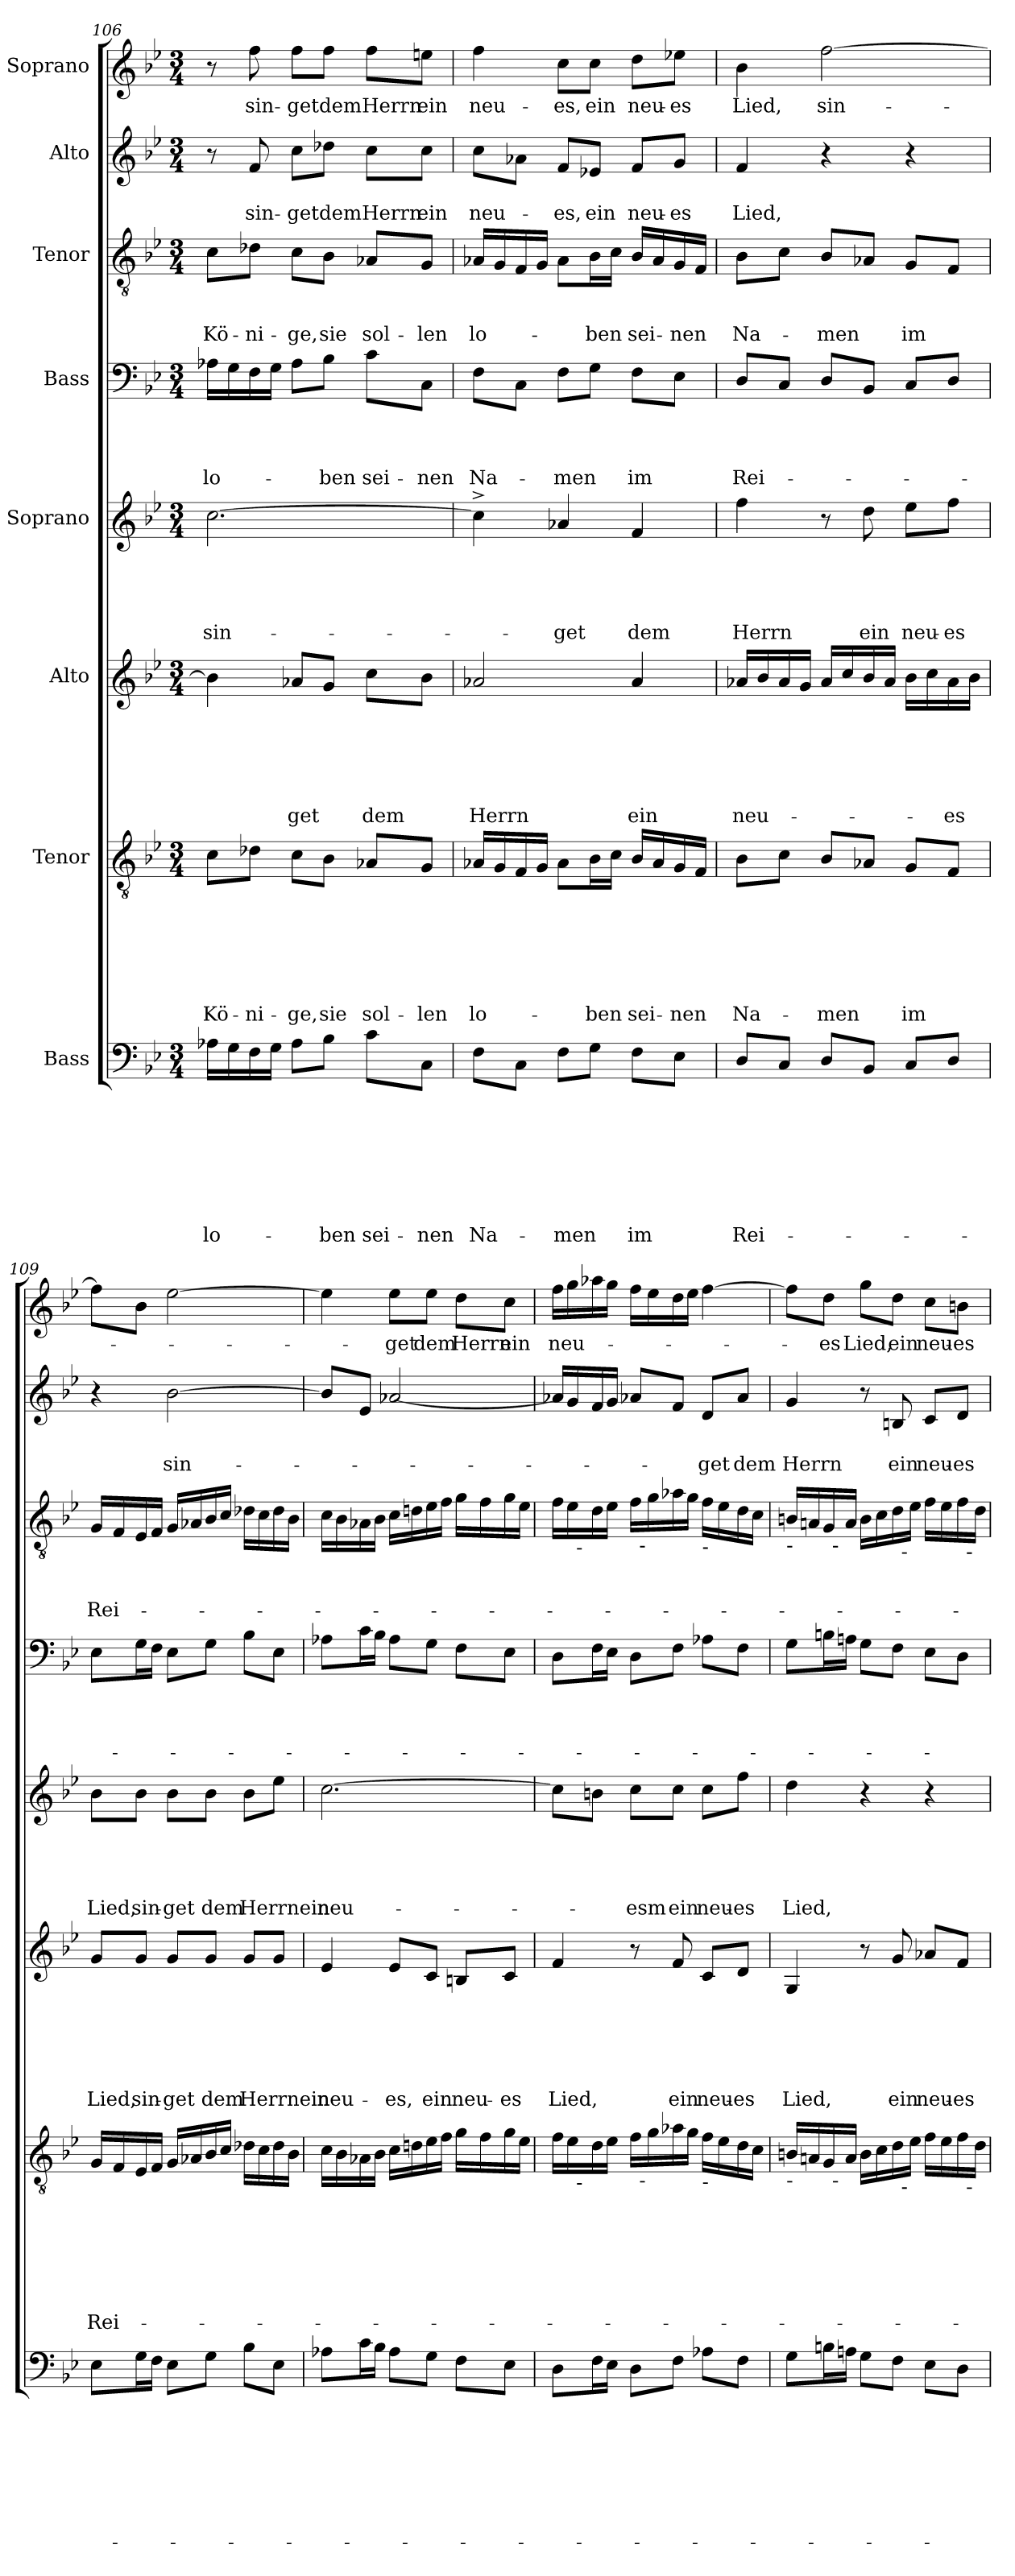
**kern	**text	**text	**text	**text	**text	**text	**text	**text	**kern	**text	**text	**text	**text	**text	**text	**text	**kern	**text	**text	**text	**text	**text	**text	**kern	**text	**text	**text	**text	**text	**kern	**text	**text	**text	**text	**kern	**text	**text	**text	**kern	**text	**text	**kern	**text
*part8	*part8	*part8	*part8	*part8	*part8	*part8	*part8	*part8	*part7	*part7	*part7	*part7	*part7	*part7	*part7	*part7	*part6	*part6	*part6	*part6	*part6	*part6	*part6	*part5	*part5	*part5	*part5	*part5	*part5	*part4	*part4	*part4	*part4	*part4	*part3	*part3	*part3	*part3	*part2	*part2	*part2	*part1	*part1
*staff8	*staff8	*staff8	*staff8	*staff8	*staff8	*staff8	*staff8	*staff8	*staff7	*staff7	*staff7	*staff7	*staff7	*staff7	*staff7	*staff7	*staff6	*staff6	*staff6	*staff6	*staff6	*staff6	*staff6	*staff5	*staff5	*staff5	*staff5	*staff5	*staff5	*staff4	*staff4	*staff4	*staff4	*staff4	*staff3	*staff3	*staff3	*staff3	*staff2	*staff2	*staff2	*staff1	*staff1
*I"Bass	*	*	*	*	*	*	*	*	*I"Tenor	*	*	*	*	*	*	*	*I"Alto	*	*	*	*	*	*	*I"Soprano	*	*	*	*	*	*I"Bass	*	*	*	*	*I"Tenor	*	*	*	*I"Alto	*	*	*I"Soprano	*
!!LO:PB:g=z
*clefF4	*	*	*	*	*	*	*	*	*clefGv2	*	*	*	*	*	*	*	*clefG2	*	*	*	*	*	*	*clefG2	*	*	*	*	*	*clefF4	*	*	*	*	*clefGv2	*	*	*	*clefG2	*	*	*clefG2	*
*k[b-e-]	*	*	*	*	*	*	*	*	*k[b-e-]	*	*	*	*	*	*	*	*k[b-e-]	*	*	*	*	*	*	*k[b-e-]	*	*	*	*	*	*k[b-e-]	*	*	*	*	*k[b-e-]	*	*	*	*k[b-e-]	*	*	*k[b-e-]	*
*B-:	*	*	*	*	*	*	*	*	*B-:	*	*	*	*	*	*	*	*B-:	*	*	*	*	*	*	*B-:	*	*	*	*	*	*B-:	*	*	*	*	*B-:	*	*	*	*B-:	*	*	*B-:	*
*M3/4	*	*	*	*	*	*	*	*	*M3/4	*	*	*	*	*	*	*	*M3/4	*	*	*	*	*	*	*M3/4	*	*	*	*	*	*M3/4	*	*	*	*	*M3/4	*	*	*	*M3/4	*	*	*M3/4	*
=106	=106	=106	=106	=106	=106	=106	=106	=106	=106	=106	=106	=106	=106	=106	=106	=106	=106	=106	=106	=106	=106	=106	=106	=106	=106	=106	=106	=106	=106	=106	=106	=106	=106	=106	=106	=106	=106	=106	=106	=106	=106	=106	=106
!	!	!	!	!	!	!	!	!LO:LY:b	!	!	!	!	!	!	!	!LO:LY:b	!	!	!	!	!	!	!	!	!	!	!	!	!LO:LY:b	!	!	!	!	!LO:LY:b	!	!	!	!LO:LY:b	!	!	!	!	!
16A-X\LL	.	.	.	.	.	.	.	lo-	8c\L	.	.	.	.	.	.	Kö-	4b-\]	.	.	.	.	.	.	[>2.cc\	.	.	.	.	sin-	16A-X\LL	.	.	.	lo-	8c\L	.	.	Kö-	8r	.	.	8r	.
16G\	.	.	.	.	.	.	.	.	.	.	.	.	.	.	.	.	.	.	.	.	.	.	.	.	.	.	.	.	.	16G\	.	.	.	.	.	.	.	.	.	.	.	.	.
!	!	!	!	!	!	!	!	!	!	!	!	!	!	!	!	!LO:LY:b	!	!	!	!	!	!	!	!	!	!	!	!	!	!	!	!	!	!	!	!	!	!LO:LY:b	!	!	!LO:LY:b	!	!LO:LY:b
16F\	.	.	.	.	.	.	.	.	8d-X\J	.	.	.	.	.	.	-ni-	.	.	.	.	.	.	.	.	.	.	.	.	.	16F\	.	.	.	.	8d-X\J	.	.	-ni-	8f/	.	sin-	8ff\	sin-
16G\JJ	.	.	.	.	.	.	.	.	.	.	.	.	.	.	.	.	.	.	.	.	.	.	.	.	.	.	.	.	.	16G\JJ	.	.	.	.	.	.	.	.	.	.	.	.	.
!	!	!	!	!	!	!	!	!	!	!	!	!	!	!	!	!LO:LY:b	!	!	!	!	!	!	!LO:LY:b	!	!	!	!	!	!	!	!	!	!	!	!	!	!	!LO:LY:b	!	!	!LO:LY:b	!	!LO:LY:b
8A-\L	.	.	.	.	.	.	.	.	8c\L	.	.	.	.	.	.	-ge,	8a-X/L	.	.	.	.	.	-get	.	.	.	.	.	.	8A-\L	.	.	.	.	8c\L	.	.	-ge,	8cc\L	.	-get	8ff\L	-get
!	!	!	!	!	!	!	!	!LO:LY:b	!	!	!	!	!	!	!	!LO:LY:b	!	!	!	!	!	!	!	!	!	!	!	!	!	!	!	!	!	!LO:LY:b	!	!	!	!LO:LY:b	!	!	!LO:LY:b	!	!LO:LY:b
8B-\J	.	.	.	.	.	.	.	-ben	8B-\J	.	.	.	.	.	.	sie	8g/J	.	.	.	.	.	.	.	.	.	.	.	.	8B-\J	.	.	.	-ben	8B-\J	.	.	sie	8dd-X\J	.	dem	8ff\J	dem
!	!	!	!	!	!	!	!	!LO:LY:b	!	!	!	!	!	!	!	!LO:LY:b	!	!	!	!	!	!	!LO:LY:b	!	!	!	!	!	!	!	!	!	!	!LO:LY:b	!	!	!	!LO:LY:b	!	!	!LO:LY:b	!	!LO:LY:b
8c\L	.	.	.	.	.	.	.	sei-	8A-X/L	.	.	.	.	.	.	sol-	8cc\L	.	.	.	.	.	dem	.	.	.	.	.	.	8c\L	.	.	.	sei-	8A-X/L	.	.	sol-	8cc\L	.	Herrn	8ff\L	Herrn
!	!	!	!	!	!	!	!	!LO:LY:b	!	!	!	!	!	!	!	!LO:LY:b	!	!	!	!	!	!	!	!	!	!	!	!	!	!	!	!	!	!LO:LY:b	!	!	!	!LO:LY:b	!	!	!LO:LY:b	!	!LO:LY:b
8C\J	.	.	.	.	.	.	.	-nen	8G/J	.	.	.	.	.	.	-len	8b-\J	.	.	.	.	.	.	.	.	.	.	.	.	8C\J	.	.	.	-nen	8G/J	.	.	-len	8cc\J	.	ein	8een\J	ein
=107	=107	=107	=107	=107	=107	=107	=107	=107	=107	=107	=107	=107	=107	=107	=107	=107	=107	=107	=107	=107	=107	=107	=107	=107	=107	=107	=107	=107	=107	=107	=107	=107	=107	=107	=107	=107	=107	=107	=107	=107	=107	=107	=107
!	!	!	!	!	!	!	!	!LO:LY:b	!	!	!	!	!	!	!	!LO:LY:b	!	!	!	!	!	!	!LO:LY:b	!	!	!	!	!	!	!	!	!	!	!LO:LY:b	!	!	!	!LO:LY:b	!	!	!LO:LY:b	!	!LO:LY:b
8F\L	.	.	.	.	.	.	.	Na-	16A-X/LL	.	.	.	.	.	.	lo-	2a-X/	.	.	.	.	.	Herrn	4cc^>\]	.	.	.	.	.	8F\L	.	.	.	Na-	16A-X/LL	.	.	lo-	8cc\L	.	neu-	4ff\	neu-
.	.	.	.	.	.	.	.	.	16G/	.	.	.	.	.	.	.	.	.	.	.	.	.	.	.	.	.	.	.	.	.	.	.	.	.	16G/	.	.	.	.	.	.	.	.
8C\J	.	.	.	.	.	.	.	.	16F/	.	.	.	.	.	.	.	.	.	.	.	.	.	.	.	.	.	.	.	.	8C\J	.	.	.	.	16F/	.	.	.	8a-X\J	.	.	.	.
.	.	.	.	.	.	.	.	.	16G/JJ	.	.	.	.	.	.	.	.	.	.	.	.	.	.	.	.	.	.	.	.	.	.	.	.	.	16G/JJ	.	.	.	.	.	.	.	.
!	!	!	!	!	!	!	!	!LO:LY:b	!	!	!	!	!	!	!	!	!	!	!	!	!	!	!	!	!	!	!	!	!LO:LY:b	!	!	!	!	!LO:LY:b	!	!	!	!	!	!	!LO:LY:b	!	!LO:LY:b
8F\L	.	.	.	.	.	.	.	-men	8A-\L	.	.	.	.	.	.	.	.	.	.	.	.	.	.	4a-X/	.	.	.	.	-get	8F\L	.	.	.	-men	8A-\L	.	.	.	8f/L	.	-es,	8cc\L	-es,
!	!	!	!	!	!	!	!	!	!	!	!	!	!	!	!	!LO:LY:b	!	!	!	!	!	!	!	!	!	!	!	!	!	!	!	!	!	!	!	!	!	!LO:LY:b	!	!	!LO:LY:b	!	!LO:LY:b
8G\J	.	.	.	.	.	.	.	.	16B-\L	.	.	.	.	.	.	-ben	.	.	.	.	.	.	.	.	.	.	.	.	.	8G\J	.	.	.	.	16B-\L	.	.	-ben	8e-X/J	.	ein	8cc\J	ein
.	.	.	.	.	.	.	.	.	16c\JJ	.	.	.	.	.	.	.	.	.	.	.	.	.	.	.	.	.	.	.	.	.	.	.	.	.	16c\JJ	.	.	.	.	.	.	.	.
!	!	!	!	!	!	!	!	!LO:LY:b	!	!	!	!	!	!	!	!LO:LY:b	!	!	!	!	!	!	!LO:LY:b	!	!	!	!	!	!LO:LY:b	!	!	!	!	!LO:LY:b	!	!	!	!LO:LY:b	!	!	!LO:LY:b	!	!LO:LY:b
8F\L	.	.	.	.	.	.	.	im	16B-/LL	.	.	.	.	.	.	sei-	4a-/	.	.	.	.	.	ein	4f/	.	.	.	.	dem	8F\L	.	.	.	im	16B-/LL	.	.	sei-	8f/L	.	neu-	8dd\L	neu-
.	.	.	.	.	.	.	.	.	16A-/	.	.	.	.	.	.	.	.	.	.	.	.	.	.	.	.	.	.	.	.	.	.	.	.	.	16A-/	.	.	.	.	.	.	.	.
!	!	!	!	!	!	!	!	!	!	!	!	!	!	!	!	!LO:LY:b	!	!	!	!	!	!	!	!	!	!	!	!	!	!	!	!	!	!	!	!	!	!LO:LY:b	!	!	!LO:LY:b	!	!LO:LY:b
8E-\J	.	.	.	.	.	.	.	.	16G/	.	.	.	.	.	.	-nen	.	.	.	.	.	.	.	.	.	.	.	.	.	8E-\J	.	.	.	.	16G/	.	.	-nen	8g/J	.	-es	8ee-X\J	-es
.	.	.	.	.	.	.	.	.	16F/JJ	.	.	.	.	.	.	.	.	.	.	.	.	.	.	.	.	.	.	.	.	.	.	.	.	.	16F/JJ	.	.	.	.	.	.	.	.
=108	=108	=108	=108	=108	=108	=108	=108	=108	=108	=108	=108	=108	=108	=108	=108	=108	=108	=108	=108	=108	=108	=108	=108	=108	=108	=108	=108	=108	=108	=108	=108	=108	=108	=108	=108	=108	=108	=108	=108	=108	=108	=108	=108
!	!	!	!	!	!	!	!	!LO:LY:b	!	!	!	!	!	!	!	!LO:LY:b	!	!	!	!	!	!	!LO:LY:b	!	!	!	!	!	!LO:LY:b	!	!	!	!	!LO:LY:b	!	!	!	!LO:LY:b	!	!	!LO:LY:b	!	!LO:LY:b
8D/L	.	.	.	.	.	.	.	Rei-	8B-\L	.	.	.	.	.	.	Na-	16a-X/LL	.	.	.	.	.	neu-	4ff\	.	.	.	.	Herrn	8D/L	.	.	.	Rei-	8B-\L	.	.	Na-	4f/	.	Lied,	4b-\	Lied,
.	.	.	.	.	.	.	.	.	.	.	.	.	.	.	.	.	16b-/	.	.	.	.	.	.	.	.	.	.	.	.	.	.	.	.	.	.	.	.	.	.	.	.	.	.
8C/J	.	.	.	.	.	.	.	.	8c\J	.	.	.	.	.	.	.	16a-/	.	.	.	.	.	.	.	.	.	.	.	.	8C/J	.	.	.	.	8c\J	.	.	.	.	.	.	.	.
.	.	.	.	.	.	.	.	.	.	.	.	.	.	.	.	.	16g/JJ	.	.	.	.	.	.	.	.	.	.	.	.	.	.	.	.	.	.	.	.	.	.	.	.	.	.
!	!	!	!	!	!	!	!	!	!	!	!	!	!	!	!	!LO:LY:b	!	!	!	!	!	!	!	!	!	!	!	!	!	!	!	!	!	!	!	!	!	!LO:LY:b	!	!	!	!	!LO:LY:b
8D/L	.	.	.	.	.	.	.	.	8B-/L	.	.	.	.	.	.	-men	16a-/LL	.	.	.	.	.	.	8r	.	.	.	.	.	8D/L	.	.	.	.	8B-/L	.	.	-men	4r	.	.	[>2ff\	sin-
.	.	.	.	.	.	.	.	.	.	.	.	.	.	.	.	.	16cc/	.	.	.	.	.	.	.	.	.	.	.	.	.	.	.	.	.	.	.	.	.	.	.	.	.	.
!	!	!	!	!	!	!	!	!	!	!	!	!	!	!	!	!	!	!	!	!	!	!	!	!	!	!	!	!	!LO:LY:b	!	!	!	!	!	!	!	!	!	!	!	!	!	!
8BB-/J	.	.	.	.	.	.	.	.	8A-X/J	.	.	.	.	.	.	.	16b-/	.	.	.	.	.	.	8dd\	.	.	.	.	ein	8BB-/J	.	.	.	.	8A-X/J	.	.	.	.	.	.	.	.
.	.	.	.	.	.	.	.	.	.	.	.	.	.	.	.	.	16a-/JJ	.	.	.	.	.	.	.	.	.	.	.	.	.	.	.	.	.	.	.	.	.	.	.	.	.	.
!	!	!	!	!	!	!	!	!	!	!	!	!	!	!	!	!LO:LY:b	!	!	!	!	!	!	!	!	!	!	!	!	!LO:LY:b	!	!	!	!	!	!	!	!	!LO:LY:b	!	!	!	!	!
8C/L	.	.	.	.	.	.	.	.	8G/L	.	.	.	.	.	.	im	16b-\LL	.	.	.	.	.	.	8ee-\L	.	.	.	.	neu-	8C/L	.	.	.	.	8G/L	.	.	im	4r	.	.	.	.
.	.	.	.	.	.	.	.	.	.	.	.	.	.	.	.	.	16cc\	.	.	.	.	.	.	.	.	.	.	.	.	.	.	.	.	.	.	.	.	.	.	.	.	.	.
!	!	!	!	!	!	!	!	!	!	!	!	!	!	!	!	!	!	!	!	!	!	!	!LO:LY:b	!	!	!	!	!	!LO:LY:b	!	!	!	!	!	!	!	!	!	!	!	!	!	!
8D/J	.	.	.	.	.	.	.	.	8F/J	.	.	.	.	.	.	.	16a-\	.	.	.	.	.	-es	8ff\J	.	.	.	.	-es	8D/J	.	.	.	.	8F/J	.	.	.	.	.	.	.	.
.	.	.	.	.	.	.	.	.	.	.	.	.	.	.	.	.	16b-\JJ	.	.	.	.	.	.	.	.	.	.	.	.	.	.	.	.	.	.	.	.	.	.	.	.	.	.
=109	=109	=109	=109	=109	=109	=109	=109	=109	=109	=109	=109	=109	=109	=109	=109	=109	=109	=109	=109	=109	=109	=109	=109	=109	=109	=109	=109	=109	=109	=109	=109	=109	=109	=109	=109	=109	=109	=109	=109	=109	=109	=109	=109
!	!	!	!	!	!	!	!	!	!	!	!	!	!	!	!	!LO:LY:b	!	!	!	!	!	!	!LO:LY:b	!	!	!	!	!	!LO:LY:b	!	!	!	!	!	!	!	!	!LO:LY:b	!	!	!	!	!
8E-\L	.	.	.	.	.	.	.	.	16G/LL	.	.	.	.	.	.	Rei-	8g/L	.	.	.	.	.	Lied,	8b-\L	.	.	.	.	Lied,	8E-\L	.	.	.	.	16G/LL	.	.	Rei-	4r	.	.	8ff\L]	.
.	.	.	.	.	.	.	.	.	16F/	.	.	.	.	.	.	.	.	.	.	.	.	.	.	.	.	.	.	.	.	.	.	.	.	.	16F/	.	.	.	.	.	.	.	.
!	!	!	!	!	!	!	!	!	!	!	!	!	!	!	!	!	!	!	!	!	!	!	!LO:LY:b	!	!	!	!	!	!LO:LY:b	!	!	!	!	!	!	!	!	!	!	!	!	!	!
16G\L	.	.	.	.	.	.	.	.	16E-/	.	.	.	.	.	.	.	8g/J	.	.	.	.	.	sin-	8b-\J	.	.	.	.	sin-	16G\L	.	.	.	.	16E-/	.	.	.	.	.	.	8b-\J	.
16F\JJ	.	.	.	.	.	.	.	.	16F/JJ	.	.	.	.	.	.	.	.	.	.	.	.	.	.	.	.	.	.	.	.	16F\JJ	.	.	.	.	16F/JJ	.	.	.	.	.	.	.	.
!	!	!	!	!	!	!	!	!	!	!	!	!	!	!	!	!	!	!	!	!	!	!	!LO:LY:b	!	!	!	!	!	!LO:LY:b	!	!	!	!	!	!	!	!	!	!	!	!LO:LY:b	!	!
8E-\L	.	.	.	.	.	.	.	.	16G/LL	.	.	.	.	.	.	.	8g/L	.	.	.	.	.	-get	8b-\L	.	.	.	.	-get	8E-\L	.	.	.	.	16G/LL	.	.	.	[>2b-\	.	sin-	[>2ee-\	.
.	.	.	.	.	.	.	.	.	16A-X/	.	.	.	.	.	.	.	.	.	.	.	.	.	.	.	.	.	.	.	.	.	.	.	.	.	16A-X/	.	.	.	.	.	.	.	.
!	!	!	!	!	!	!	!	!	!	!	!	!	!	!	!	!	!	!	!	!	!	!	!LO:LY:b	!	!	!	!	!	!LO:LY:b	!	!	!	!	!	!	!	!	!	!	!	!	!	!
8G\J	.	.	.	.	.	.	.	.	16B-/	.	.	.	.	.	.	.	8g/J	.	.	.	.	.	dem	8b-\J	.	.	.	.	dem	8G\J	.	.	.	.	16B-/	.	.	.	.	.	.	.	.
.	.	.	.	.	.	.	.	.	16c/JJ	.	.	.	.	.	.	.	.	.	.	.	.	.	.	.	.	.	.	.	.	.	.	.	.	.	16c/JJ	.	.	.	.	.	.	.	.
!	!	!	!	!	!	!	!	!	!	!	!	!	!	!	!	!	!	!	!	!	!	!	!LO:LY:b	!	!	!	!	!	!LO:LY:b	!	!	!	!	!	!	!	!	!	!	!	!	!	!
8B-\L	.	.	.	.	.	.	.	.	16d-X\LL	.	.	.	.	.	.	.	8g/L	.	.	.	.	.	Herrnein	8b-\L	.	.	.	.	Herrnein	8B-\L	.	.	.	.	16d-X\LL	.	.	.	.	.	.	.	.
.	.	.	.	.	.	.	.	.	16c\	.	.	.	.	.	.	.	.	.	.	.	.	.	.	.	.	.	.	.	.	.	.	.	.	.	16c\	.	.	.	.	.	.	.	.
8E-\J	.	.	.	.	.	.	.	.	16d-\	.	.	.	.	.	.	.	8g/J	.	.	.	.	.	.	8ee-\J	.	.	.	.	.	8E-\J	.	.	.	.	16d-\	.	.	.	.	.	.	.	.
.	.	.	.	.	.	.	.	.	16B-\JJ	.	.	.	.	.	.	.	.	.	.	.	.	.	.	.	.	.	.	.	.	.	.	.	.	.	16B-\JJ	.	.	.	.	.	.	.	.
=110	=110	=110	=110	=110	=110	=110	=110	=110	=110	=110	=110	=110	=110	=110	=110	=110	=110	=110	=110	=110	=110	=110	=110	=110	=110	=110	=110	=110	=110	=110	=110	=110	=110	=110	=110	=110	=110	=110	=110	=110	=110	=110	=110
!	!	!	!	!	!	!	!	!	!	!	!	!	!	!	!	!	!	!	!	!	!	!	!LO:LY:b	!	!	!	!	!	!LO:LY:b	!	!	!	!	!	!	!	!	!	!	!	!	!	!
8A-X\L	.	.	.	.	.	.	.	.	16c\LL	.	.	.	.	.	.	.	4e-/	.	.	.	.	.	neu-	[<2.cc\	.	.	.	.	neu-	8A-X\L	.	.	.	.	16c\LL	.	.	.	8b-/L]	.	.	4ee-\]	.
.	.	.	.	.	.	.	.	.	16B-\	.	.	.	.	.	.	.	.	.	.	.	.	.	.	.	.	.	.	.	.	.	.	.	.	.	16B-\	.	.	.	.	.	.	.	.
16c\L	.	.	.	.	.	.	.	.	16A-X\	.	.	.	.	.	.	.	.	.	.	.	.	.	.	.	.	.	.	.	.	16c\L	.	.	.	.	16A-X\	.	.	.	8e-/J	.	.	.	.
16B-\JJ	.	.	.	.	.	.	.	.	16B-\JJ	.	.	.	.	.	.	.	.	.	.	.	.	.	.	.	.	.	.	.	.	16B-\JJ	.	.	.	.	16B-\JJ	.	.	.	.	.	.	.	.
!	!	!	!	!	!	!	!	!	!	!	!	!	!	!	!	!	!	!	!	!	!	!	!LO:LY:b	!	!	!	!	!	!	!	!	!	!	!	!	!	!	!	!	!	!	!	!LO:LY:b
8A-\L	.	.	.	.	.	.	.	.	16c\LL	.	.	.	.	.	.	.	8e-/L	.	.	.	.	.	-es,	.	.	.	.	.	.	8A-\L	.	.	.	.	16c\LL	.	.	.	[<2a-X/	.	.	8ee-\L	-get
.	.	.	.	.	.	.	.	.	16dn\	.	.	.	.	.	.	.	.	.	.	.	.	.	.	.	.	.	.	.	.	.	.	.	.	.	16dn\	.	.	.	.	.	.	.	.
!	!	!	!	!	!	!	!	!	!	!	!	!	!	!	!	!	!	!	!	!	!	!	!LO:LY:b	!	!	!	!	!	!	!	!	!	!	!	!	!	!	!	!	!	!	!	!LO:LY:b
8G\J	.	.	.	.	.	.	.	.	16e-\	.	.	.	.	.	.	.	8c/J	.	.	.	.	.	ein	.	.	.	.	.	.	8G\J	.	.	.	.	16e-\	.	.	.	.	.	.	8ee-\J	dem
.	.	.	.	.	.	.	.	.	16f\JJ	.	.	.	.	.	.	.	.	.	.	.	.	.	.	.	.	.	.	.	.	.	.	.	.	.	16f\JJ	.	.	.	.	.	.	.	.
!	!	!	!	!	!	!	!	!	!	!	!	!	!	!	!	!	!	!	!	!	!	!	!LO:LY:b	!	!	!	!	!	!	!	!	!	!	!	!	!	!	!	!	!	!	!	!LO:LY:b
8F\L	.	.	.	.	.	.	.	.	16g\LL	.	.	.	.	.	.	.	8Bn/L	.	.	.	.	.	neu-	.	.	.	.	.	.	8F\L	.	.	.	.	16g\LL	.	.	.	.	.	.	8dd\L	Herrn
.	.	.	.	.	.	.	.	.	16f\	.	.	.	.	.	.	.	.	.	.	.	.	.	.	.	.	.	.	.	.	.	.	.	.	.	16f\	.	.	.	.	.	.	.	.
!	!	!	!	!	!	!	!	!	!	!	!	!	!	!	!	!	!	!	!	!	!	!	!LO:LY:b	!	!	!	!	!	!	!	!	!	!	!	!	!	!	!	!	!	!	!	!LO:LY:b
8E-\J	.	.	.	.	.	.	.	.	16g\	.	.	.	.	.	.	.	8c/J	.	.	.	.	.	-es	.	.	.	.	.	.	8E-\J	.	.	.	.	16g\	.	.	.	.	.	.	8cc\J	ein
.	.	.	.	.	.	.	.	.	16e-\JJ	.	.	.	.	.	.	.	.	.	.	.	.	.	.	.	.	.	.	.	.	.	.	.	.	.	16e-\JJ	.	.	.	.	.	.	.	.
!!LO:LB:g=z
=111	=111	=111	=111	=111	=111	=111	=111	=111	=111	=111	=111	=111	=111	=111	=111	=111	=111	=111	=111	=111	=111	=111	=111	=111	=111	=111	=111	=111	=111	=111	=111	=111	=111	=111	=111	=111	=111	=111	=111	=111	=111	=111	=111
!	!	!	!	!	!	!	!	!	!	!	!	!	!	!	!	!	!	!	!	!	!	!	!LO:LY:b	!	!	!	!	!	!	!	!	!	!	!	!	!	!	!	!	!	!	!	!LO:LY:b
*	*	*	*	*	*	*	*	*	*^	*	*	*	*	*	*	*	*	*	*	*	*	*	*	*	*	*	*	*	*	*	*	*	*	*	*^	*	*	*	*	*	*	*	*
*	*	*	*	*	*	*	*	*	*	*^	*	*	*	*	*	*	*	*	*	*	*	*	*	*	*	*	*	*	*	*	*	*	*	*	*	*	*^	*	*	*	*	*	*	*	*
8D\L	.	.	.	.	.	.	.	.	16f\LL	16.ryy	4ryy	.	.	.	.	.	.	.	4f/	.	.	.	.	.	Lied,	8cc\L]	.	.	.	.	.	8D\L	.	.	.	.	16f\LL	16.ryy	4ryy	.	.	.	16a-X/LL]	.	.	16ff\LL	neu-
.	.	.	.	.	.	.	.	.	16e-\	.	.	.	.	.	.	.	.	.	.	.	.	.	.	.	.	.	.	.	.	.	.	.	.	.	.	.	16e-\	.	.	.	.	.	16g/	.	.	16gg\	.
!	!	!	!	!	!	!	!	!	!	!	!	!	!	!	!	!	!	!	!	!	!	!	!	!	!	!	!	!	!	!	!	!	!	!	!	!	!	!LO:TX:b:t=-	!	!	!	!	!	!	!	!	!
!	!	!	!	!	!	!	!	!	!	!LO:TX:b:t=-	!	!	!	!	!	!	!	!	!	!	!	!	!	!	!	!	!	!	!	!	!	!	!	!	!	!	!	!	!	!	!	!	!	!	!	!	!
.	.	.	.	.	.	.	.	.	.	2ryy	.	.	.	.	.	.	.	.	.	.	.	.	.	.	.	.	.	.	.	.	.	.	.	.	.	.	.	2ryy	.	.	.	.	.	.	.	.	.
16F\L	.	.	.	.	.	.	.	.	16d\	.	.	.	.	.	.	.	.	.	.	.	.	.	.	.	.	8bn\J	.	.	.	.	.	16F\L	.	.	.	.	16d\	.	.	.	.	.	16f/	.	.	16aa-X\	.
16E-\JJ	.	.	.	.	.	.	.	.	16e-\JJ	.	.	.	.	.	.	.	.	.	.	.	.	.	.	.	.	.	.	.	.	.	.	16E-\JJ	.	.	.	.	16e-\JJ	.	.	.	.	.	16g/JJ	.	.	16gg\JJ	.
!	!	!	!	!	!	!	!	!	!	!	!	!	!	!	!	!	!	!	!	!	!	!	!	!	!	!	!	!	!	!	!LO:LY:b	!	!	!	!	!	!	!	!	!	!	!	!	!	!	!	!
8D\L	.	.	.	.	.	.	.	.	16f\LL	.	32ryy	.	.	.	.	.	.	.	8r	.	.	.	.	.	.	8cc\L	.	.	.	.	-esm	8D\L	.	.	.	.	16f\LL	.	32ryy	.	.	.	8a-X/L	.	.	16ff\LL	.
!	!	!	!	!	!	!	!	!	!	!	!	!	!	!	!	!	!	!	!	!	!	!	!	!	!	!	!	!	!	!	!	!	!	!	!	!	!	!	!LO:TX:b:t=-	!	!	!	!	!	!	!	!
!	!	!	!	!	!	!	!	!	!	!	!LO:TX:b:t=-	!	!	!	!	!	!	!	!	!	!	!	!	!	!	!	!	!	!	!	!	!	!	!	!	!	!	!	!	!	!	!	!	!	!	!	!
.	.	.	.	.	.	.	.	.	.	.	4...ryy	.	.	.	.	.	.	.	.	.	.	.	.	.	.	.	.	.	.	.	.	.	.	.	.	.	.	.	4...ryy	.	.	.	.	.	.	.	.
.	.	.	.	.	.	.	.	.	16g\	.	.	.	.	.	.	.	.	.	.	.	.	.	.	.	.	.	.	.	.	.	.	.	.	.	.	.	16g\	.	.	.	.	.	.	.	.	16ee-\	.
!	!	!	!	!	!	!	!	!	!	!	!	!	!	!	!	!	!	!	!	!	!	!	!	!	!LO:LY:b	!	!	!	!	!	!LO:LY:b	!	!	!	!	!	!	!	!	!	!	!	!	!	!	!	!
8F\J	.	.	.	.	.	.	.	.	16a-X\	.	.	.	.	.	.	.	.	.	8f/	.	.	.	.	.	ein	8cc\J	.	.	.	.	ein	8F\J	.	.	.	.	16a-X\	.	.	.	.	.	8f/J	.	.	16dd\	.
.	.	.	.	.	.	.	.	.	16g\JJ	.	.	.	.	.	.	.	.	.	.	.	.	.	.	.	.	.	.	.	.	.	.	.	.	.	.	.	16g\JJ	.	.	.	.	.	.	.	.	16ee-\JJ	.
!	!	!	!	!	!	!	!	!	!	!	!	!	!	!	!	!	!	!	!	!	!	!	!	!	!	!	!	!	!	!	!	!	!	!	!	!	!LO:TX:b:t=-	!	!	!	!	!	!	!	!	!	!
!	!	!	!	!	!	!	!	!	!LO:TX:b:t=-	!	!	!	!	!	!	!	!	!	!	!	!	!	!	!	!	!	!	!	!	!	!	!	!	!	!	!	!	!	!	!	!	!	!	!	!	!	!
!	!	!	!	!	!	!	!	!	!	!	!	!	!	!	!	!	!	!	!	!	!	!	!	!	!LO:LY:b	!	!	!	!	!	!LO:LY:b	!	!	!	!	!	!	!	!	!	!	!	!	!	!LO:LY:b	!	!
8A-X\L	.	.	.	.	.	.	.	.	16f\LL	.	.	.	.	.	.	.	.	.	8c/L	.	.	.	.	.	neu-	8cc\L	.	.	.	.	neu-	8A-X\L	.	.	.	.	16f\LL	.	.	.	.	.	8d/L	.	-get	[>4ff\	.
.	.	.	.	.	.	.	.	.	16e-\	.	.	.	.	.	.	.	.	.	.	.	.	.	.	.	.	.	.	.	.	.	.	.	.	.	.	.	16e-\	.	.	.	.	.	.	.	.	.	.
.	.	.	.	.	.	.	.	.	.	8ryy	.	.	.	.	.	.	.	.	.	.	.	.	.	.	.	.	.	.	.	.	.	.	.	.	.	.	.	8ryy	.	.	.	.	.	.	.	.	.
!	!	!	!	!	!	!	!	!	!	!	!	!	!	!	!	!	!	!	!	!	!	!	!	!	!LO:LY:b	!	!	!	!	!	!LO:LY:b	!	!	!	!	!	!	!	!	!	!	!	!	!	!LO:LY:b	!	!
8F\J	.	.	.	.	.	.	.	.	16d\	.	.	.	.	.	.	.	.	.	8d/J	.	.	.	.	.	-es	8ff\J	.	.	.	.	-es	8F\J	.	.	.	.	16d\	.	.	.	.	.	8a-/J	.	dem	.	.
.	.	.	.	.	.	.	.	.	16c\JJ	.	.	.	.	.	.	.	.	.	.	.	.	.	.	.	.	.	.	.	.	.	.	.	.	.	.	.	16c\JJ	.	.	.	.	.	.	.	.	.	.
.	.	.	.	.	.	.	.	.	.	32ryy	.	.	.	.	.	.	.	.	.	.	.	.	.	.	.	.	.	.	.	.	.	.	.	.	.	.	.	32ryy	.	.	.	.	.	.	.	.	.
=112	=112	=112	=112	=112	=112	=112	=112	=112	=112	=112	=112	=112	=112	=112	=112	=112	=112	=112	=112	=112	=112	=112	=112	=112	=112	=112	=112	=112	=112	=112	=112	=112	=112	=112	=112	=112	=112	=112	=112	=112	=112	=112	=112	=112	=112	=112	=112
!	!	!	!	!	!	!	!	!	!	!	!	!	!	!	!	!	!	!	!	!	!	!	!	!	!	!	!	!	!	!	!	!	!	!	!	!	!LO:TX:b:t=-	!	!	!	!	!	!	!	!	!	!
!	!	!	!	!	!	!	!	!	!LO:TX:b:t=-	!	!	!	!	!	!	!	!	!	!	!	!	!	!	!	!	!	!	!	!	!	!	!	!	!	!	!	!	!	!	!	!	!	!	!	!	!	!
!	!	!	!	!	!	!	!	!	!	!	!	!	!	!	!	!	!	!	!	!	!	!	!	!	!LO:LY:b	!	!	!	!	!	!LO:LY:b	!	!	!	!	!	!	!	!	!	!	!	!	!	!LO:LY:b	!	!
8G\L	.	.	.	.	.	.	.	.	16Bn/LL	8ryy	4ryy	.	.	.	.	.	.	.	4G/	.	.	.	.	.	Lied,	4dd\	.	.	.	.	Lied,	8G\L	.	.	.	.	16Bn/LL	8ryy	4ryy	.	.	.	4g/	.	Herrn	8ff\L]	.
.	.	.	.	.	.	.	.	.	16An/	.	.	.	.	.	.	.	.	.	.	.	.	.	.	.	.	.	.	.	.	.	.	.	.	.	.	.	16An/	.	.	.	.	.	.	.	.	.	.
!	!	!	!	!	!	!	!	!	!	!	!	!	!	!	!	!	!	!	!	!	!	!	!	!	!	!	!	!	!	!	!	!	!	!	!	!	!	!	!	!	!	!	!	!	!	!	!LO:LY:b
16Bn\L	.	.	.	.	.	.	.	.	16G/	32ryy	.	.	.	.	.	.	.	.	.	.	.	.	.	.	.	.	.	.	.	.	.	16Bn\L	.	.	.	.	16G/	32ryy	.	.	.	.	.	.	.	8dd\J	-es
!	!	!	!	!	!	!	!	!	!	!	!	!	!	!	!	!	!	!	!	!	!	!	!	!	!	!	!	!	!	!	!	!	!	!	!	!	!	!LO:TX:b:t=-	!	!	!	!	!	!	!	!	!
!	!	!	!	!	!	!	!	!	!	!LO:TX:b:t=-	!	!	!	!	!	!	!	!	!	!	!	!	!	!	!	!	!	!	!	!	!	!	!	!	!	!	!	!	!	!	!	!	!	!	!	!	!
.	.	.	.	.	.	.	.	.	.	2ryy	.	.	.	.	.	.	.	.	.	.	.	.	.	.	.	.	.	.	.	.	.	.	.	.	.	.	.	2ryy	.	.	.	.	.	.	.	.	.
16An\JJ	.	.	.	.	.	.	.	.	16A/JJ	.	.	.	.	.	.	.	.	.	.	.	.	.	.	.	.	.	.	.	.	.	.	16An\JJ	.	.	.	.	16A/JJ	.	.	.	.	.	.	.	.	.	.
!	!	!	!	!	!	!	!	!	!	!	!	!	!	!	!	!	!	!	!	!	!	!	!	!	!	!	!	!	!	!	!	!	!	!	!	!	!	!	!	!	!	!	!	!	!	!	!LO:LY:b
8G\L	.	.	.	.	.	.	.	.	16B\LL	.	8ryy	.	.	.	.	.	.	.	8r	.	.	.	.	.	.	4r	.	.	.	.	.	8G\L	.	.	.	.	16B\LL	.	8ryy	.	.	.	8r	.	.	8gg\L	Lied,
.	.	.	.	.	.	.	.	.	16c\	.	.	.	.	.	.	.	.	.	.	.	.	.	.	.	.	.	.	.	.	.	.	.	.	.	.	.	16c\	.	.	.	.	.	.	.	.	.	.
!	!	!	!	!	!	!	!	!	!	!	!	!	!	!	!	!	!	!	!	!	!	!	!	!	!LO:LY:b	!	!	!	!	!	!	!	!	!	!	!	!	!	!	!	!	!	!	!	!LO:LY:b	!	!LO:LY:b
8F\J	.	.	.	.	.	.	.	.	16d\	.	32ryy	.	.	.	.	.	.	.	8g/	.	.	.	.	.	ein	.	.	.	.	.	.	8F\J	.	.	.	.	16d\	.	32ryy	.	.	.	8Bn/	.	ein	8dd\J	ein
!	!	!	!	!	!	!	!	!	!	!	!	!	!	!	!	!	!	!	!	!	!	!	!	!	!	!	!	!	!	!	!	!	!	!	!	!	!	!	!LO:TX:b:t=-	!	!	!	!	!	!	!	!
!	!	!	!	!	!	!	!	!	!	!	!LO:TX:b:t=-	!	!	!	!	!	!	!	!	!	!	!	!	!	!	!	!	!	!	!	!	!	!	!	!	!	!	!	!	!	!	!	!	!	!	!	!
.	.	.	.	.	.	.	.	.	.	.	4ryy	.	.	.	.	.	.	.	.	.	.	.	.	.	.	.	.	.	.	.	.	.	.	.	.	.	.	.	4ryy	.	.	.	.	.	.	.	.
.	.	.	.	.	.	.	.	.	16e-\JJ	.	.	.	.	.	.	.	.	.	.	.	.	.	.	.	.	.	.	.	.	.	.	.	.	.	.	.	16e-\JJ	.	.	.	.	.	.	.	.	.	.
!	!	!	!	!	!	!	!	!	!	!	!	!	!	!	!	!	!	!	!	!	!	!	!	!	!LO:LY:b	!	!	!	!	!	!	!	!	!	!	!	!	!	!	!	!	!	!	!	!LO:LY:b	!	!LO:LY:b
8E-\L	.	.	.	.	.	.	.	.	16f\LL	.	.	.	.	.	.	.	.	.	8a-X/L	.	.	.	.	.	neu-	4r	.	.	.	.	.	8E-\L	.	.	.	.	16f\LL	.	.	.	.	.	8c/L	.	neu-	8cc\L	neu-
.	.	.	.	.	.	.	.	.	16e-\	.	.	.	.	.	.	.	.	.	.	.	.	.	.	.	.	.	.	.	.	.	.	.	.	.	.	.	16e-\	.	.	.	.	.	.	.	.	.	.
!	!	!	!	!	!	!	!	!	!	!	!	!	!	!	!	!	!	!	!	!	!	!	!	!	!LO:LY:b	!	!	!	!	!	!	!	!	!	!	!	!	!	!	!	!	!	!	!	!LO:LY:b	!	!LO:LY:b
8D\J	.	.	.	.	.	.	.	.	16f\	.	.	.	.	.	.	.	.	.	8f/J	.	.	.	.	.	-es	.	.	.	.	.	.	8D\J	.	.	.	.	16f\	.	.	.	.	.	8d/J	.	-es	8bn\J	-es
!	!	!	!	!	!	!	!	!	!	!	!	!	!	!	!	!	!	!	!	!	!	!	!	!	!	!	!	!	!	!	!	!	!	!	!	!	!	!LO:TX:b:t=-	!	!	!	!	!	!	!	!	!
!	!	!	!	!	!	!	!	!	!	!LO:TX:b:t=-	!	!	!	!	!	!	!	!	!	!	!	!	!	!	!	!	!	!	!	!	!	!	!	!	!	!	!	!	!	!	!	!	!	!	!	!	!
.	.	.	.	.	.	.	.	.	.	16.ryy	16.ryy	.	.	.	.	.	.	.	.	.	.	.	.	.	.	.	.	.	.	.	.	.	.	.	.	.	.	16.ryy	16.ryy	.	.	.	.	.	.	.	.
.	.	.	.	.	.	.	.	.	16d\JJ	.	.	.	.	.	.	.	.	.	.	.	.	.	.	.	.	.	.	.	.	.	.	.	.	.	.	.	16d\JJ	.	.	.	.	.	.	.	.	.	.
*	*	*	*	*	*	*	*	*	*v	*v	*v	*	*	*	*	*	*	*	*	*	*	*	*	*	*	*	*	*	*	*	*	*	*	*	*	*	*v	*v	*v	*	*	*	*	*	*	*	*
=	=	=	=	=	=	=	=	=	=	=	=	=	=	=	=	=	=	=	=	=	=	=	=	=	=	=	=	=	=	=	=	=	=	=	=	=	=	=	=	=	=	=	=
*-	*-	*-	*-	*-	*-	*-	*-	*-	*-	*-	*-	*-	*-	*-	*-	*-	*-	*-	*-	*-	*-	*-	*-	*-	*-	*-	*-	*-	*-	*-	*-	*-	*-	*-	*-	*-	*-	*-	*-	*-	*-	*-	*-
